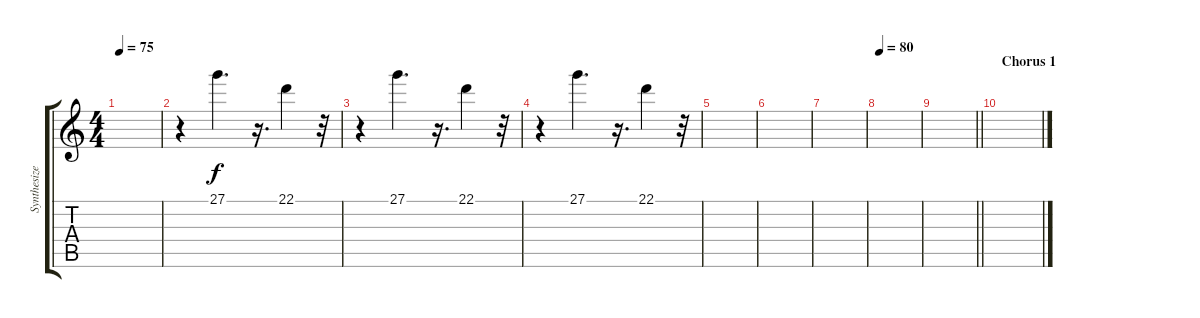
\track ("Synthesizer: Dennis DeYoung" "Synthesize") {instrument stringensemble1}
\staff {score tabs}
\tuning (E4 B3 G3 D3 A2 E2) {hide}
\ts (4 4)
\tempo 75
\clef g2
\ks c
|
r.4{instrument celesta} 27.1.4{d} r.16{d} 22.1.4 r.32 |
r.4 27.1.4{d} r.16{d} 22.1.4 r.32 |
r.4 27.1.4{d} r.16{d} 22.1.4 r.32 |
|
|
|
\tempo 80
|
\barLineRight lightlight
|
\section ("" "Chorus 1")
